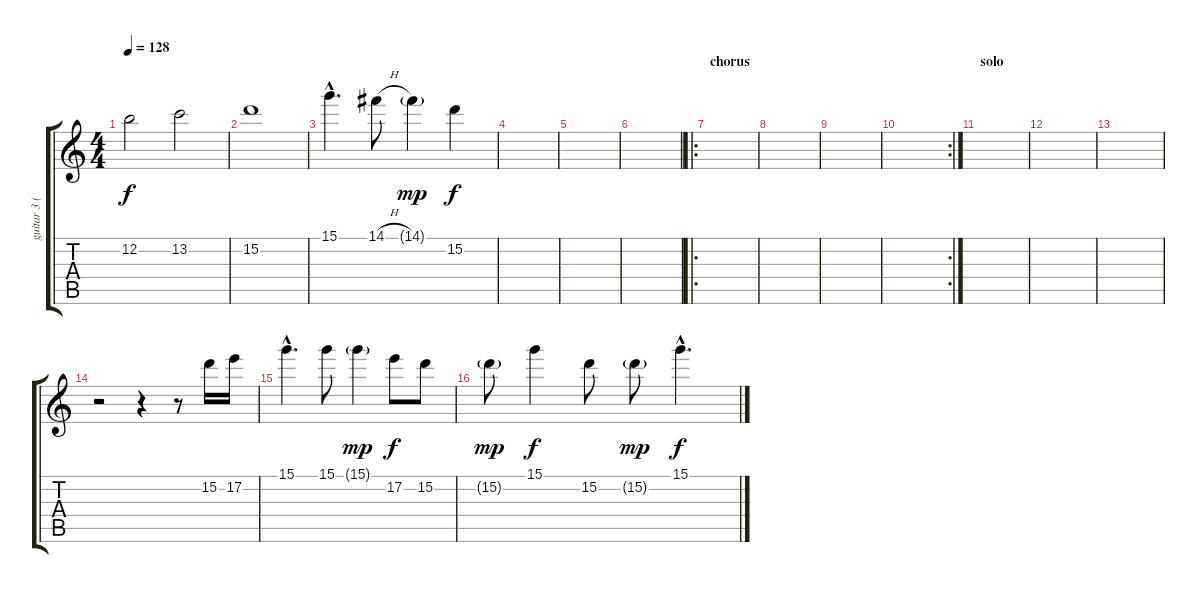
\track ("guitar 3 (strings)" "guitar 3 (") {instrument distortionguitar}
\staff {score tabs}
\tuning (E4 B3 G3 D3 A2 E2) {hide}
\ts (4 4)
\tempo 128
\clef g2
\ks c
12.2.2{dy f} 13.2.2 |
15.2.1 |
15.1{hac}.4{d} 14.1{h}.8 14.1{g}.4{dy mp} 15.2.4{dy f} |
|
|
|
\ro
\section ("" "chorus")
|
|
|
\rc 2
|
\section ("" "solo")
|
|
|
r.2{instrument distortionguitar} r.4 r.8 15.2.16 17.2.16 |
15.1{hac}.4{d} 15.1.8 15.1{g}.4{dy mp} 17.2.8{dy f} 15.2.8 |
15.2{g}.8{dy mp} 15.1.4{dy f} 15.2.8 15.2{g}.8{dy mp} 15.1{hac}.4{d dy f}
